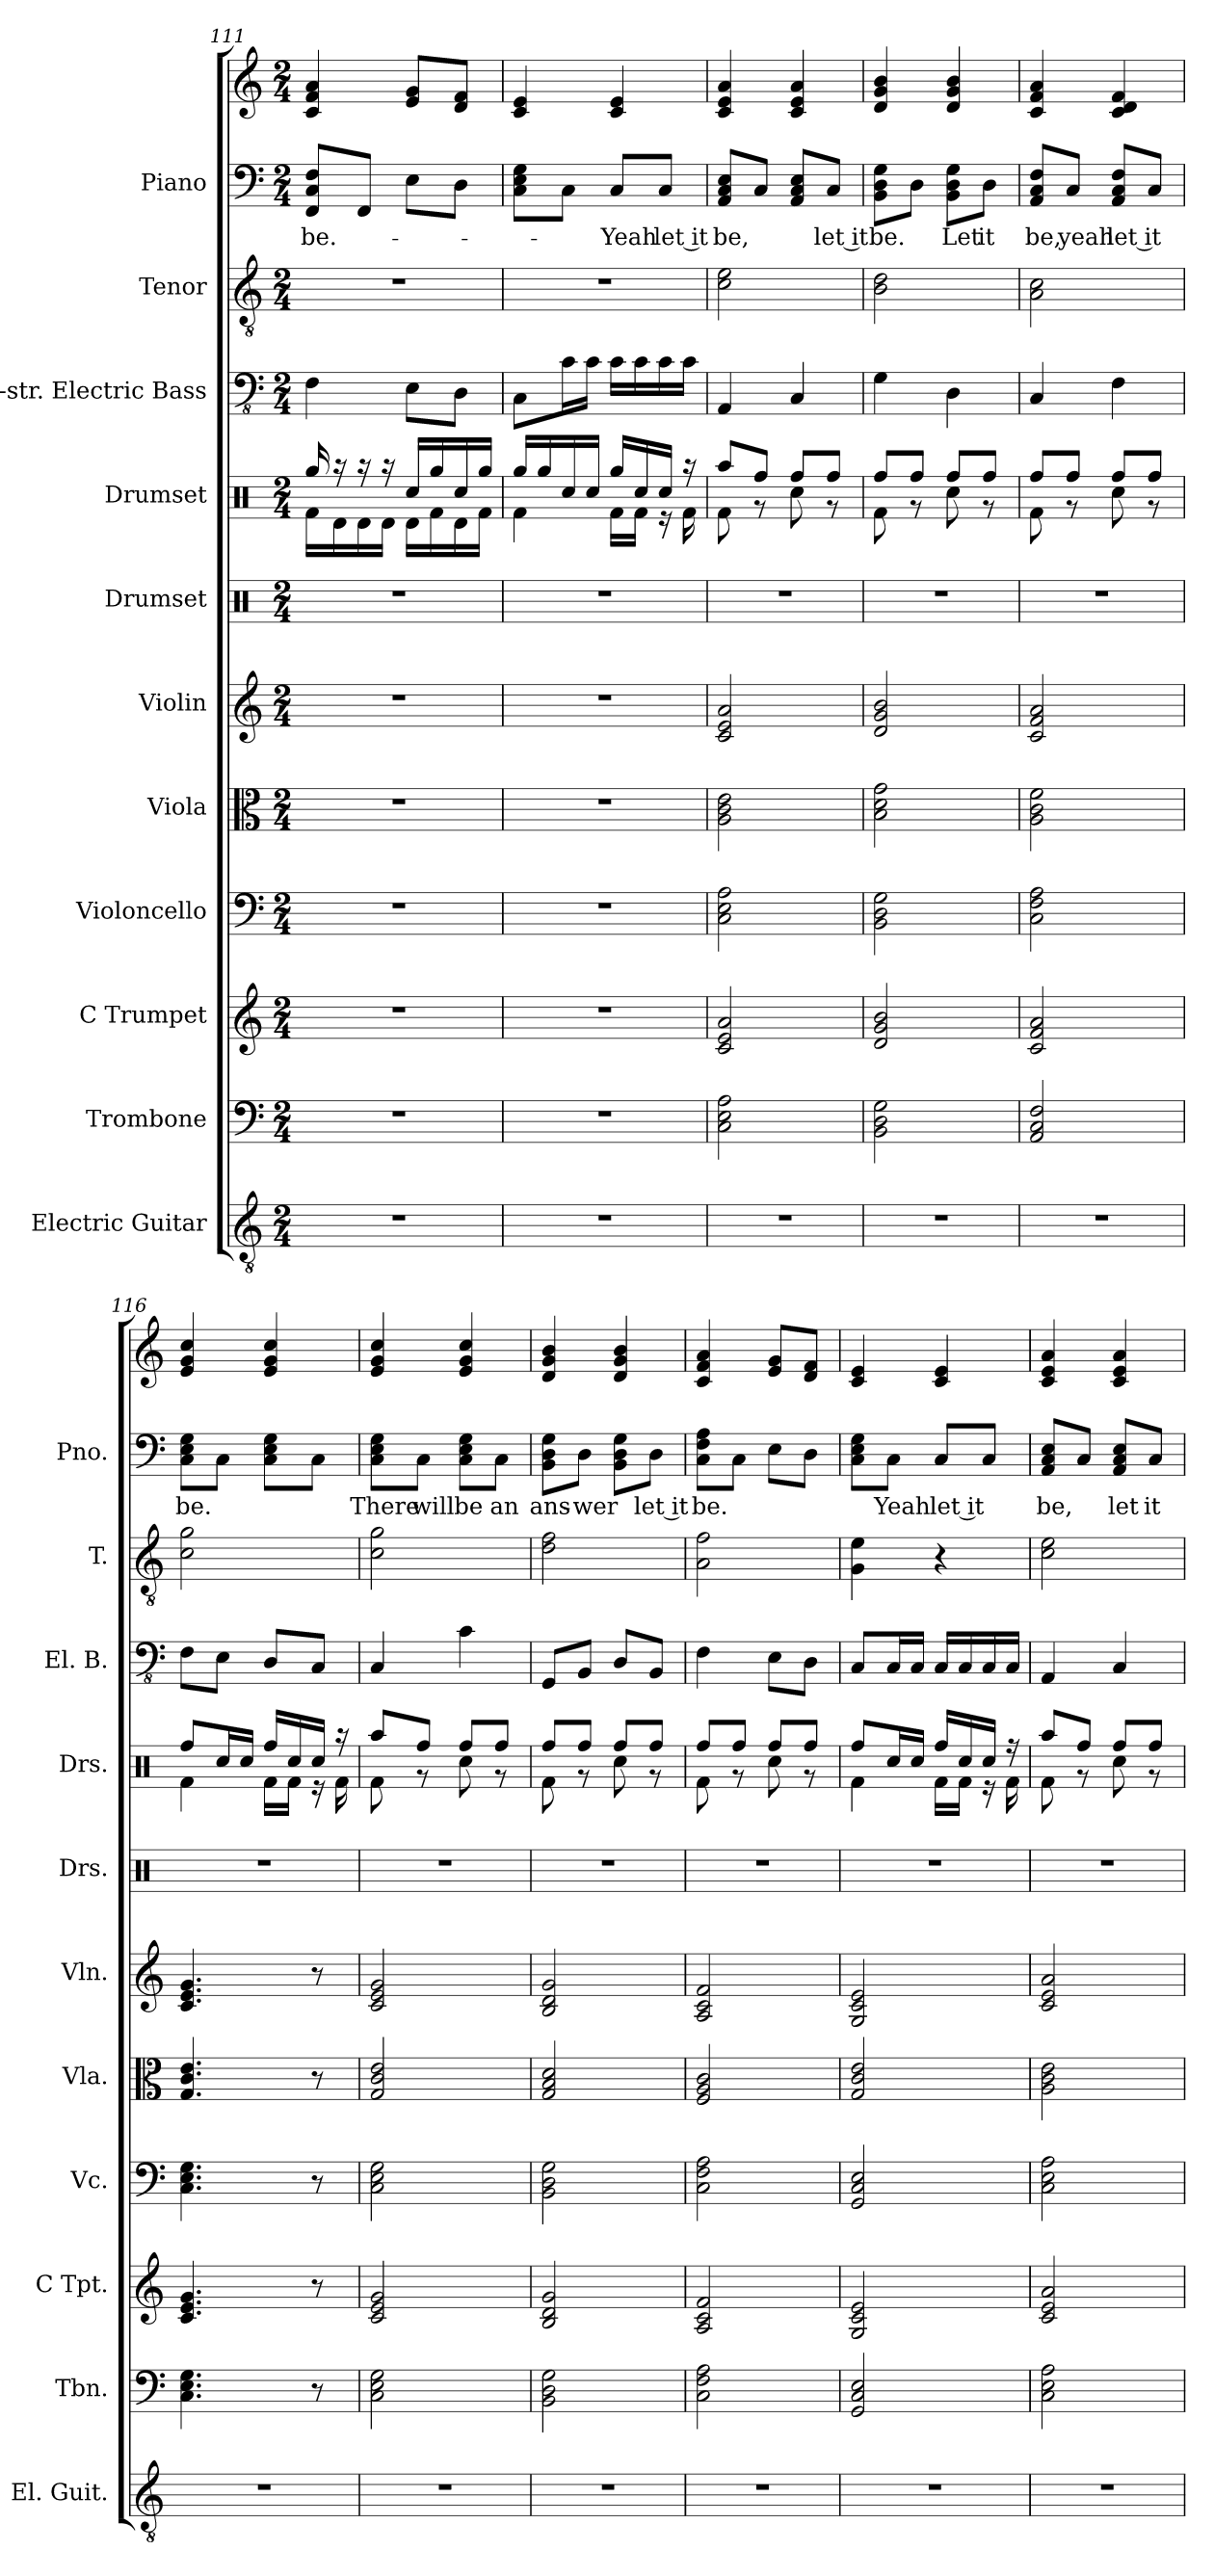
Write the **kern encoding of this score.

**kern	**kern	**kern	**kern	**kern	**kern	**kern	**kern	**kern	**kern	**kern	**text	**kern
*part11	*part10	*part9	*part8	*part7	*part6	*part5	*part4	*part3	*part2	*part1	*part1	*part1
*staff12	*staff11	*staff10	*staff9	*staff8	*staff7	*staff6	*staff5	*staff4	*staff3	*staff2	*staff2	*staff1
*I"Electric Guitar	*I"Trombone	*I"C Trumpet	*I"Violoncello	*I"Viola	*I"Violin	*I"Drumset	*I"Drumset	*I"5-str. Electric Bass	*I"Tenor	*I"Piano	*	*
*I'El. Guit.	*I'Tbn.	*I'C Tpt.	*I'Vc.	*I'Vla.	*I'Vln.	*I'Drs.	*I'Drs.	*I'El. B.	*I'T.	*I'Pno.	*	*
!!LO:PB:g=z
*clefGv2	*clefF4	*clefG2	*clefF4	*clefC3	*clefG2	*clefX	*clefX	*clefFv4	*clefGv2	*clefF4	*	*clefG2
*k[]	*k[]	*k[]	*k[]	*k[]	*k[]	*k[]	*k[]	*k[]	*k[]	*k[]	*	*k[]
*M2/4	*M2/4	*M2/4	*M2/4	*M2/4	*M2/4	*M2/4	*M2/4	*M2/4	*M2/4	*M2/4	*	*M2/4
=111	=111	=111	=111	=111	=111	=111	=111	=111	=111	=111	=111	=111
*	*	*	*	*	*	*	*^	*	*	*	*	*
2r	2r	2r	2r	2r	2r	2r	16Rgg/	16Rf\LL	4FF\	2r	8FF/ 8C/ 8F/L	be.-	4c/ 4f/ 4a/
.	.	.	.	.	.	.	16r	16Rd\	.	.	.	.	.
.	.	.	.	.	.	.	16r	16Rd\	.	.	8FF/J	.	.
.	.	.	.	.	.	.	16r	16Rd\JJ	.	.	.	.	.
.	.	.	.	.	.	.	16Rcc/LL	16Rd\LL	8EE\L	.	8E\L	.	8e/ 8g/L
.	.	.	.	.	.	.	16Rgg/	16Rf\	.	.	.	.	.
.	.	.	.	.	.	.	16Rcc/	16Rd\	8DD\J	.	8D\J	.	8d/ 8f/J
.	.	.	.	.	.	.	16Rgg/JJ	16Rf\JJ	.	.	.	.	.
=112	=112	=112	=112	=112	=112	=112	=112	=112	=112	=112	=112	=112	=112
2r	2r	2r	2r	2r	2r	2r	16Rgg/LL	4Rf\	8CC\L	2r	8C\ 8E\ 8G\L	.	4c/ 4e/
.	.	.	.	.	.	.	16Rgg/	.	.	.	.	.	.
.	.	.	.	.	.	.	16Rcc/	.	16C\L	.	8C\J	.	.
.	.	.	.	.	.	.	16Rcc/JJ	.	16C\JJ	.	.	.	.
.	.	.	.	.	.	.	16Rgg/LL	16Rf\LL	16C\LL	.	8C/L	Yeah	4c/ 4e/
.	.	.	.	.	.	.	16Rcc/	16Rf\JJ	16C\	.	.	.	.
.	.	.	.	.	.	.	16Rcc/JJ	16r	16C\	.	8C/J	let it	.
.	.	.	.	.	.	.	16r	16Rf\	16C\JJ	.	.	.	.
=113	=113	=113	=113	=113	=113	=113	=113	=113	=113	=113	=113	=113	=113
2r	2C\ 2E\ 2A\	2c/ 2e/ 2a/	2C\ 2E\ 2A\	2A\ 2c\ 2e\	2c/ 2e/ 2a/	2r	8Raa/L	8Rf\	4AAA/	2c\ 2e\	8AA/ 8C/ 8E/L	be,	4c/ 4e/ 4a/
.	.	.	.	.	.	.	8Rff/J	8r	.	.	8C/J	.	.
.	.	.	.	.	.	.	8Rff/L	8Rcc\	4CC/	.	8AA/ 8C/ 8E/L	.	4c/ 4e/ 4a/
.	.	.	.	.	.	.	8Rff/J	8r	.	.	8C/J	let it	.
=114	=114	=114	=114	=114	=114	=114	=114	=114	=114	=114	=114	=114	=114
2r	2BB\ 2D\ 2G\	2d/ 2g/ 2b/	2BB\ 2D\ 2G\	2B\ 2d\ 2g\	2d/ 2g/ 2b/	2r	8Rff/L	8Rf\	4GG\	2B\ 2d\	8BB\ 8D\ 8G\L	be.	4d/ 4g/ 4b/
.	.	.	.	.	.	.	8Rff/J	8r	.	.	8D\J	.	.
.	.	.	.	.	.	.	8Rff/L	8Rcc\	4DD\	.	8BB\ 8D\ 8G\L	Let	4d/ 4g/ 4b/
.	.	.	.	.	.	.	8Rff/J	8r	.	.	8D\J	it	.
=115	=115	=115	=115	=115	=115	=115	=115	=115	=115	=115	=115	=115	=115
2r	2AA/ 2C/ 2F/	2c/ 2f/ 2a/	2C\ 2F\ 2A\	2A\ 2c\ 2f\	2c/ 2f/ 2a/	2r	8Rff/L	8Rf\	4CC/	2A\ 2c\	8AA/ 8C/ 8F/L	be,	4c/ 4f/ 4a/
.	.	.	.	.	.	.	8Rff/J	8r	.	.	8C/J	yeah	.
.	.	.	.	.	.	.	8Rff/L	8Rcc\	4FF\	.	8AA/ 8C/ 8F/L	let it	4c/ 4d/ 4f/
.	.	.	.	.	.	.	8Rff/J	8r	.	.	8C/J	.	.
!!LO:PB:g=z
=116	=116	=116	=116	=116	=116	=116	=116	=116	=116	=116	=116	=116	=116
2r	4.C\ 4.E\ 4.G\	4.c/ 4.e/ 4.g/	4.C\ 4.E\ 4.G\	4.G/ 4.c/ 4.e/	4.c/ 4.e/ 4.g/	2r	8Rff/L	4Rf\	8FF\L	2c\ 2g\	8C\ 8E\ 8G\L	be.	4e/ 4g/ 4cc/
.	.	.	.	.	.	.	16Rcc/L	.	8EE\J	.	8C\J	.	.
.	.	.	.	.	.	.	16Rcc/JJ	.	.	.	.	.	.
.	.	.	.	.	.	.	16Rff/LL	16Rf\LL	8DD/L	.	8C\ 8E\ 8G\L	.	4e/ 4g/ 4cc/
.	.	.	.	.	.	.	16Rcc/	16Rf\JJ	.	.	.	.	.
.	8r	8r	8r	8r	8r	.	16Rcc/JJ	16r	8CC/J	.	8C\J	.	.
.	.	.	.	.	.	.	16r	16Rf\	.	.	.	.	.
=117	=117	=117	=117	=117	=117	=117	=117	=117	=117	=117	=117	=117	=117
2r	2C\ 2E\ 2G\	2c/ 2e/ 2g/	2C\ 2E\ 2G\	2G/ 2c/ 2e/	2c/ 2e/ 2g/	2r	8Raa/L	8Rf\	4CC/	2c\ 2g\	8C\ 8E\ 8G\L	There	4e/ 4g/ 4cc/
.	.	.	.	.	.	.	8Rff/J	8r	.	.	8C\J	will	.
.	.	.	.	.	.	.	8Rff/L	8Rcc\	4C\	.	8C\ 8E\ 8G\L	be	4e/ 4g/ 4cc/
.	.	.	.	.	.	.	8Rff/J	8r	.	.	8C\J	an	.
=118	=118	=118	=118	=118	=118	=118	=118	=118	=118	=118	=118	=118	=118
2r	2BB\ 2D\ 2G\	2B/ 2d/ 2g/	2BB\ 2D\ 2G\	2G/ 2B/ 2d/	2B/ 2d/ 2g/	2r	8Rff/L	8Rf\	8GGG/L	2d\ 2f\	8BB\ 8D\ 8G\L	ans-	4d/ 4g/ 4b/
.	.	.	.	.	.	.	8Rff/J	8r	8BBB/J	.	8D\J	-wer	.
.	.	.	.	.	.	.	8Rff/L	8Rcc\	8DD/L	.	8BB\ 8D\ 8G\L	.	4d/ 4g/ 4b/
.	.	.	.	.	.	.	8Rff/J	8r	8BBB/J	.	8D\J	let it	.
=119	=119	=119	=119	=119	=119	=119	=119	=119	=119	=119	=119	=119	=119
2r	2C\ 2F\ 2A\	2A/ 2c/ 2f/	2C\ 2F\ 2A\	2F/ 2A/ 2c/	2A/ 2c/ 2f/	2r	8Rff/L	8Rf\	4FF\	2A\ 2f\	8C\ 8F\ 8A\L	be.	4c/ 4f/ 4a/
.	.	.	.	.	.	.	8Rff/J	8r	.	.	8C\J	.	.
.	.	.	.	.	.	.	8Rff/L	8Rcc\	8EE\L	.	8E\L	.	8e/ 8g/L
.	.	.	.	.	.	.	8Rff/J	8r	8DD\J	.	8D\J	.	8d/ 8f/J
=120	=120	=120	=120	=120	=120	=120	=120	=120	=120	=120	=120	=120	=120
2r	2GG/ 2C/ 2E/	2G/ 2c/ 2e/	2GG/ 2C/ 2E/	2G/ 2c/ 2e/	2G/ 2c/ 2e/	2r	8Rff/L	4Rf\	8CC/L	4G\ 4e\	8C\ 8E\ 8G\L	.	4c/ 4e/
.	.	.	.	.	.	.	16Rcc/L	.	16CC/L	.	8C\J	Yeah	.
.	.	.	.	.	.	.	16Rcc/JJ	.	16CC/JJ	.	.	.	.
.	.	.	.	.	.	.	16Rff/LL	16Rf\LL	16CC/LL	4r	8C/L	let it	4c/ 4e/
.	.	.	.	.	.	.	16Rcc/	16Rf\JJ	16CC/	.	.	.	.
.	.	.	.	.	.	.	16Rcc/JJ	16r	16CC/	.	8C/J	.	.
.	.	.	.	.	.	.	16r	16Rf\	16CC/JJ	.	.	.	.
!!LO:PB:g=z
=121	=121	=121	=121	=121	=121	=121	=121	=121	=121	=121	=121	=121	=121
2r	2C\ 2E\ 2A\	2c/ 2e/ 2a/	2C\ 2E\ 2A\	2A\ 2c\ 2e\	2c/ 2e/ 2a/	2r	8Raa/L	8Rf\	4AAA/	2c\ 2e\	8AA/ 8C/ 8E/L	be,	4c/ 4e/ 4a/
.	.	.	.	.	.	.	8Rff/J	8r	.	.	8C/J	.	.
.	.	.	.	.	.	.	8Rff/L	8Rcc\	4CC/	.	8AA/ 8C/ 8E/L	let	4c/ 4e/ 4a/
.	.	.	.	.	.	.	8Rff/J	8r	.	.	8C/J	it	.
*	*	*	*	*	*	*	*v	*v	*	*	*	*	*
=	=	=	=	=	=	=	=	=	=	=	=	=
*-	*-	*-	*-	*-	*-	*-	*-	*-	*-	*-	*-	*-
